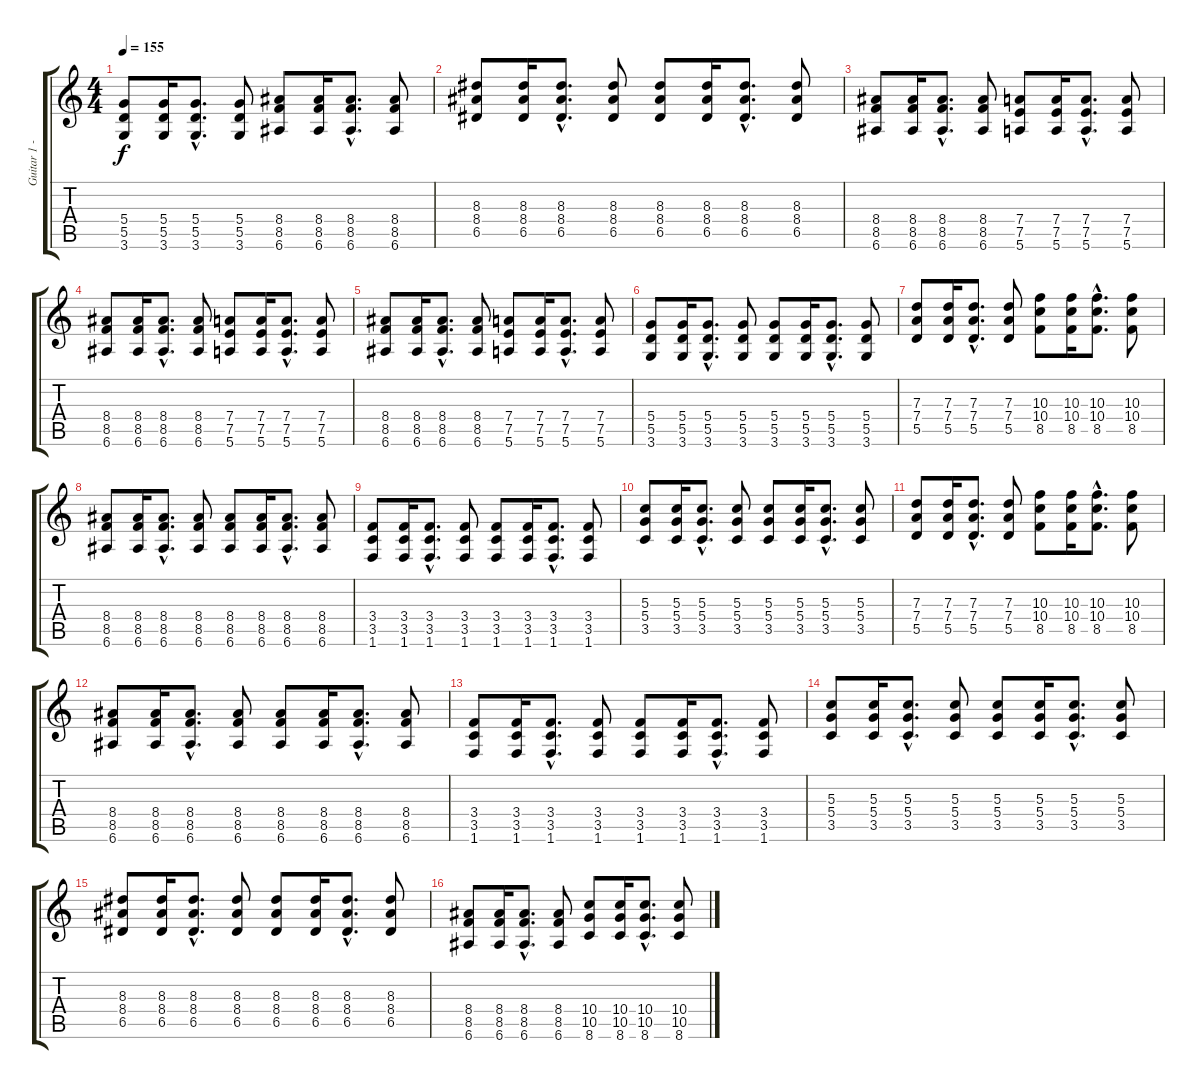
\track ("Guitar 1 - Greg Hetson" "Guitar 1 -") {instrument distortionguitar}
\staff {score tabs}
\tuning (E4 B3 G3 D3 A2 E2) {hide}
\ts (4 4)
\tempo 155
\clef g2
\ks c
(5.4 5.5 3.6).8{dy f} (5.4 5.5 3.6).16 (5.4{hac} 5.5{hac} 3.6{hac}).8{d} (5.4 5.5 3.6).8 (8.4 8.5 6.6).8 (8.4 8.5 6.6).16 (8.4{hac} 8.5{hac} 6.6{hac}).8{d} (8.4 8.5 6.6).8 |
(8.3 8.4 6.5).8 (8.3 8.4 6.5).16 (8.3{hac} 8.4{hac} 6.5{hac}).8{d} (8.3 8.4 6.5).8 (8.3 8.4 6.5).8 (8.3 8.4 6.5).16 (8.3{hac} 8.4{hac} 6.5{hac}).8{d} (8.3 8.4 6.5).8 |
(8.4 8.5 6.6).8 (8.4 8.5 6.6).16 (8.4{hac} 8.5{hac} 6.6{hac}).8{d} (8.4 8.5 6.6).8 (7.4 7.5 5.6).8 (7.4 7.5 5.6).16 (7.4{hac} 7.5{hac} 5.6{hac}).8{d} (7.4 7.5 5.6).8 |
(8.4 8.5 6.6).8 (8.4 8.5 6.6).16 (8.4{hac} 8.5{hac} 6.6{hac}).8{d} (8.4 8.5 6.6).8 (7.4 7.5 5.6).8 (7.4 7.5 5.6).16 (7.4{hac} 7.5{hac} 5.6{hac}).8{d} (7.4 7.5 5.6).8 |
(8.4 8.5 6.6).8 (8.4 8.5 6.6).16 (8.4{hac} 8.5{hac} 6.6{hac}).8{d} (8.4 8.5 6.6).8 (7.4 7.5 5.6).8 (7.4 7.5 5.6).16 (7.4{hac} 7.5{hac} 5.6{hac}).8{d} (7.4 7.5 5.6).8 |
(5.4 5.5 3.6).8 (5.4 5.5 3.6).16 (5.4{hac} 5.5{hac} 3.6{hac}).8{d} (5.4 5.5 3.6).8 (5.4 5.5 3.6).8 (5.4 5.5 3.6).16 (5.4{hac} 5.5{hac} 3.6{hac}).8{d} (5.4 5.5 3.6).8 |
(7.3 7.4 5.5).8 (7.3 7.4 5.5).16 (7.3{hac} 7.4{hac} 5.5{hac}).8{d} (7.3 7.4 5.5).8 (10.3 10.4 8.5).8 (10.3 10.4 8.5).16 (10.3{hac} 10.4{hac} 8.5{hac}).8{d} (10.3 10.4 8.5).8 |
(8.4 8.5 6.6).8 (8.4 8.5 6.6).16 (8.4{hac} 8.5{hac} 6.6{hac}).8{d} (8.4 8.5 6.6).8 (8.4 8.5 6.6).8 (8.4 8.5 6.6).16 (8.4{hac} 8.5{hac} 6.6{hac}).8{d} (8.4 8.5 6.6).8 |
(3.4 3.5 1.6).8 (3.4 3.5 1.6).16 (3.4{hac} 3.5{hac} 1.6{hac}).8{d} (3.4 3.5 1.6).8 (3.4 3.5 1.6).8 (3.4 3.5 1.6).16 (3.4{hac} 3.5{hac} 1.6{hac}).8{d} (3.4 3.5 1.6).8 |
(5.3 5.4 3.5).8 (5.3 5.4 3.5).16 (5.3{hac} 5.4{hac} 3.5{hac}).8{d} (5.3 5.4 3.5).8 (5.3 5.4 3.5).8 (5.3 5.4 3.5).16 (5.3{hac} 5.4{hac} 3.5{hac}).8{d} (5.3 5.4 3.5).8 |
(7.3 7.4 5.5).8 (7.3 7.4 5.5).16 (7.3{hac} 7.4{hac} 5.5{hac}).8{d} (7.3 7.4 5.5).8 (10.3 10.4 8.5).8 (10.3 10.4 8.5).16 (10.3{hac} 10.4{hac} 8.5{hac}).8{d} (10.3 10.4 8.5).8 |
(8.4 8.5 6.6).8 (8.4 8.5 6.6).16 (8.4{hac} 8.5{hac} 6.6{hac}).8{d} (8.4 8.5 6.6).8 (8.4 8.5 6.6).8 (8.4 8.5 6.6).16 (8.4{hac} 8.5{hac} 6.6{hac}).8{d} (8.4 8.5 6.6).8 |
(3.4 3.5 1.6).8 (3.4 3.5 1.6).16 (3.4{hac} 3.5{hac} 1.6{hac}).8{d} (3.4 3.5 1.6).8 (3.4 3.5 1.6).8 (3.4 3.5 1.6).16 (3.4{hac} 3.5{hac} 1.6{hac}).8{d} (3.4 3.5 1.6).8 |
(5.3 5.4 3.5).8 (5.3 5.4 3.5).16 (5.3{hac} 5.4{hac} 3.5{hac}).8{d} (5.3 5.4 3.5).8 (5.3 5.4 3.5).8 (5.3 5.4 3.5).16 (5.3{hac} 5.4{hac} 3.5{hac}).8{d} (5.3 5.4 3.5).8 |
(8.3 8.4 6.5).8 (8.3 8.4 6.5).16 (8.3{hac} 8.4{hac} 6.5{hac}).8{d} (8.3 8.4 6.5).8 (8.3 8.4 6.5).8 (8.3 8.4 6.5).16 (8.3{hac} 8.4{hac} 6.5{hac}).8{d} (8.3 8.4 6.5).8 |
(8.4 8.5 6.6).8 (8.4 8.5 6.6).16 (8.4{hac} 8.5{hac} 6.6{hac}).8{d} (8.4 8.5 6.6).8 (10.4 10.5 8.6).8 (10.4 10.5 8.6).16 (10.4{hac} 10.5{hac} 8.6{hac}).8{d} (10.4 10.5 8.6).8
